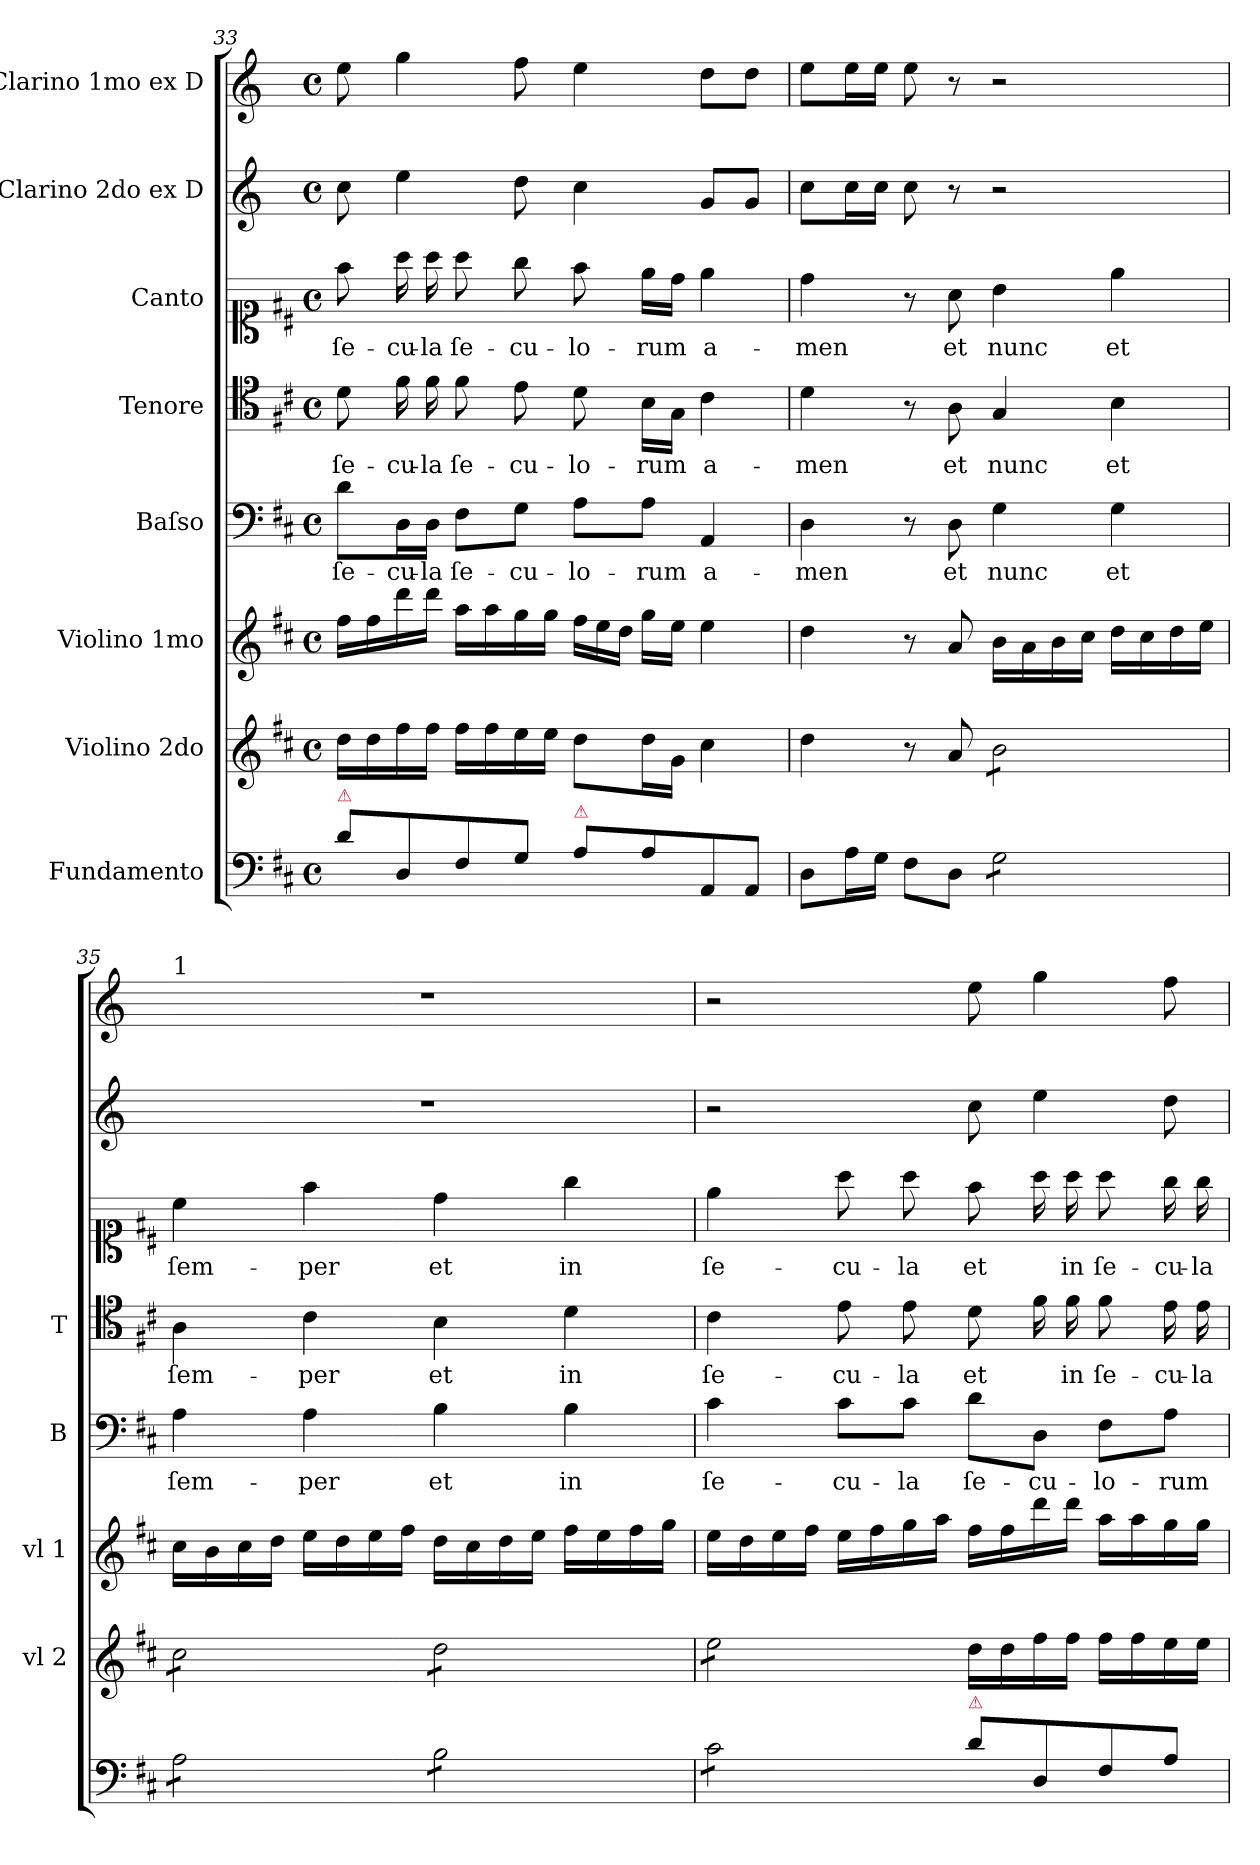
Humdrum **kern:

**kern	**kern	**kern	**kern	**text	**kern	**text	**kern	**text	**kern	**kern
*part8	*part7	*part6	*part5	*part5	*part4	*part4	*part3	*part3	*part2	*part1
*staff8	*staff7	*staff6	*staff5	*staff5	*staff4	*staff4	*staff3	*staff3	*staff2	*staff1
*I"Fundamento	*I"Violino 2do	*I"Violino 1mo	*I"Baſso	*	*I"Tenore	*	*I"Canto	*	*I"Clarino 2do ex D	*I"Clarino 1mo ex D
*	*I'vl 2	*I'vl 1	*I'B	*	*I'T	*	*	*	*	*
*clefF4	*clefG2	*clefG2	*clefF4	*	*clefC4	*	*clefC1	*	*clefG2	*clefG2
*	*	*	*	*	*	*	*	*	*ITrd-1c-2	*ITrd-1c-2
*k[f#c#]	*k[f#c#]	*k[f#c#]	*k[f#c#]	*	*k[f#c#]	*	*k[f#c#]	*	*k[f#c#]	*k[f#c#]
*M4/4	*M4/4	*M4/4	*M4/4	*	*M4/4	*	*M4/4	*	*M4/4	*M4/4
*met(c)	*met(c)	*met(c)	*met(c)	*	*met(c)	*	*met(c)	*	*met(c)	*met(c)
=33	=33	=33	=33	=33	=33	=33	=33	=33	=33	=33
!LO:TX:a:color=crimson:t=⚠	!	!	!	!	!	!	!	!	!	!
8d\L	16dd\LL	16ff#\LL	8d\L	ſe-	8d\	ſe-	8ff#\	ſe-	8dd\	8ff#\
.	16dd\	16ff#\	.	.	.	.	.	.	.	.
8D/	16ff#\	16ddd\	16D\L	-cu-	16f#\	-cu-	16aa\	-cu-	4ff#\	4aa\
.	16ff#\JJ	16ddd\JJ	16D\JJ	-la	16f#\	-la	16aa\	-la	.	.
8F#/	16ff#\LL	16aa\LL	8F#\L	ſe-	8f#\	ſe-	8aa\	ſe-	.	.
.	16ff#\	16aa\	.	.	.	.	.	.	.	.
8G/J	16ee\	16gg\	8G\J	-cu-	8e\	-cu-	8gg\	-cu-	8ee\	8gg\
.	16ee\JJ	16gg\JJ	.	.	.	.	.	.	.	.
*	*	*Xtuplet	*	*	*	*	*	*	*	*
!LO:TX:a:color=crimson:t=⚠	!	!	!	!	!	!	!	!	!	!
8A\L	8dd\L	24ff#\LL	8A\L	-lo-	8d\	-lo-	8ff#\	-lo-	4dd\	4ff#\
.	.	24ee\	.	.	.	.	.	.	.	.
.	.	24dd\JJ	.	.	.	.	.	.	.	.
8A\	16dd\L	16gg\LL	8A\J	-rum	16B\LL	-rum	16ee\LL	-rum	.	.
.	16g\JJ	16ee\JJ	.	.	16G\JJ	.	16dd\JJ	.	.	.
8AA/	4cc#\	4ee\	4AA/	a-	4c#\	a-	4ee\	a-	8a/L	8ee\L
8AA/J	.	.	.	.	.	.	.	.	8a/J	8ee\J
=34	=34	=34	=34	=34	=34	=34	=34	=34	=34	=34
8D\L	4dd\	4dd\	4D\	-men	4d\	-men	4dd\	-men	8dd\L	8ff#\L
16A\L	.	.	.	.	.	.	.	.	16dd\L	16ff#\L
16G\JJ	.	.	.	.	.	.	.	.	16dd\JJ	16ff#\JJ
8F#\L	8r	8r	8r	.	8r	.	8r	.	8dd\	8ff#\
8D\J	8a/	8a/	8D\	et	8A\	et	8a\	et	8r	8r
*tremolo	*	*	*	*	*	*	*	*	*	*
*	*tremolo	*	*	*	*	*	*	*	*	*
8G\L	8b\L	16b\LL	4G\	nunc	4G/	nunc	4b\	nunc	2r	2r
.	.	16a\	.	.	.	.	.	.	.	.
8G\	8b\	16b\	.	.	.	.	.	.	.	.
.	.	16cc#\JJ	.	.	.	.	.	.	.	.
8G\	8b\	16dd\LL	4G\	et	4B\	et	4ee\	et	.	.
.	.	16cc#\	.	.	.	.	.	.	.	.
8G\J	8b\J	16dd\	.	.	.	.	.	.	.	.
.	.	16ee\JJ	.	.	.	.	.	.	.	.
=35	=35	=35	=35	=35	=35	=35	=35	=35	=35	=35
!	!	!	!	!	!	!	!	!	!	!LO:TX:a:t=1
8A\L	8cc#\L	16cc#\LL	4A\	ſem-	4A\	ſem-	4cc#\	ſem-	1r	1r
.	.	16b\	.	.	.	.	.	.	.	.
8A\	8cc#\	16cc#\	.	.	.	.	.	.	.	.
.	.	16dd\JJ	.	.	.	.	.	.	.	.
8A\	8cc#\	16ee\LL	4A\	-per	4c#\	-per	4ff#\	-per	.	.
.	.	16dd\	.	.	.	.	.	.	.	.
8A\J	8cc#\J	16ee\	.	.	.	.	.	.	.	.
.	.	16ff#\JJ	.	.	.	.	.	.	.	.
8B\L	8dd\L	16dd\LL	4B\	et	4B\	et	4dd\	et	.	.
.	.	16cc#\	.	.	.	.	.	.	.	.
8B\	8dd\	16dd\	.	.	.	.	.	.	.	.
.	.	16ee\JJ	.	.	.	.	.	.	.	.
8B\	8dd\	16ff#\LL	4B\	in	4d\	in	4gg\	in	.	.
.	.	16ee\	.	.	.	.	.	.	.	.
8B\J	8dd\J	16ff#\	.	.	.	.	.	.	.	.
.	.	16gg\JJ	.	.	.	.	.	.	.	.
=36	=36	=36	=36	=36	=36	=36	=36	=36	=36	=36
8c#\L	8ee\L	16ee\LL	4c#\	ſe-	4c#\	ſe-	4ee\	ſe-	2r	2r
.	.	16dd\	.	.	.	.	.	.	.	.
8c#\	8ee\	16ee\	.	.	.	.	.	.	.	.
.	.	16ff#\JJ	.	.	.	.	.	.	.	.
8c#\	8ee\	16ee\LL	8c#\L	-cu-	8e\	-cu-	8aa\	-cu-	.	.
.	.	16ff#\	.	.	.	.	.	.	.	.
8c#\J	8ee\J	16gg\	8c#\J	-la	8e\	-la	8aa\	-la	.	.
*	*Xtremolo	*	*	*	*	*	*	*	*	*
*Xtremolo	*	*	*	*	*	*	*	*	*	*
.	.	16aa\JJ	.	.	.	.	.	.	.	.
!LO:TX:a:color=crimson:t=⚠	!	!	!	!	!	!	!	!	!	!
!	!	!	!	!	!	!	!	!LO:LY:i	!	!
8d\L	16dd\LL	16ff#\LL	8d\L	ſe-	8d\	et	8ff#\	et	8dd\	8ff#\
.	16dd\	16ff#\	.	.	.	.	.	.	.	.
8D/	16ff#\	16ddd\	8D\J	-cu-	16f#\	.	16aa\	.	4ff#\	4aa\
!	!	!	!	!	!	!	!	!LO:LY:i	!	!
.	16ff#\JJ	16ddd\JJ	.	.	16f#\	in	16aa\	in	.	.
!	!	!	!	!	!	!	!	!LO:LY:i	!	!
8F#/	16ff#\LL	16aa\LL	8F#\L	-lo-	8f#\	ſe-	8aa\	ſe-	.	.
.	16ff#\	16aa\	.	.	.	.	.	.	.	.
!	!	!	!	!	!	!	!	!LO:LY:i	!	!
8A/J	16ee\	16gg\	8A\J	-rum	16e\	-cu-	16gg\	-cu-	8ee\	8gg\
!	!	!	!	!	!	!	!	!LO:LY:i	!	!
.	16ee\JJ	16gg\JJ	.	.	16e\	-la	16gg\	-la	.	.
=	=	=	=	=	=	=	=	=	=	=
*-	*-	*-	*-	*-	*-	*-	*-	*-	*-	*-
